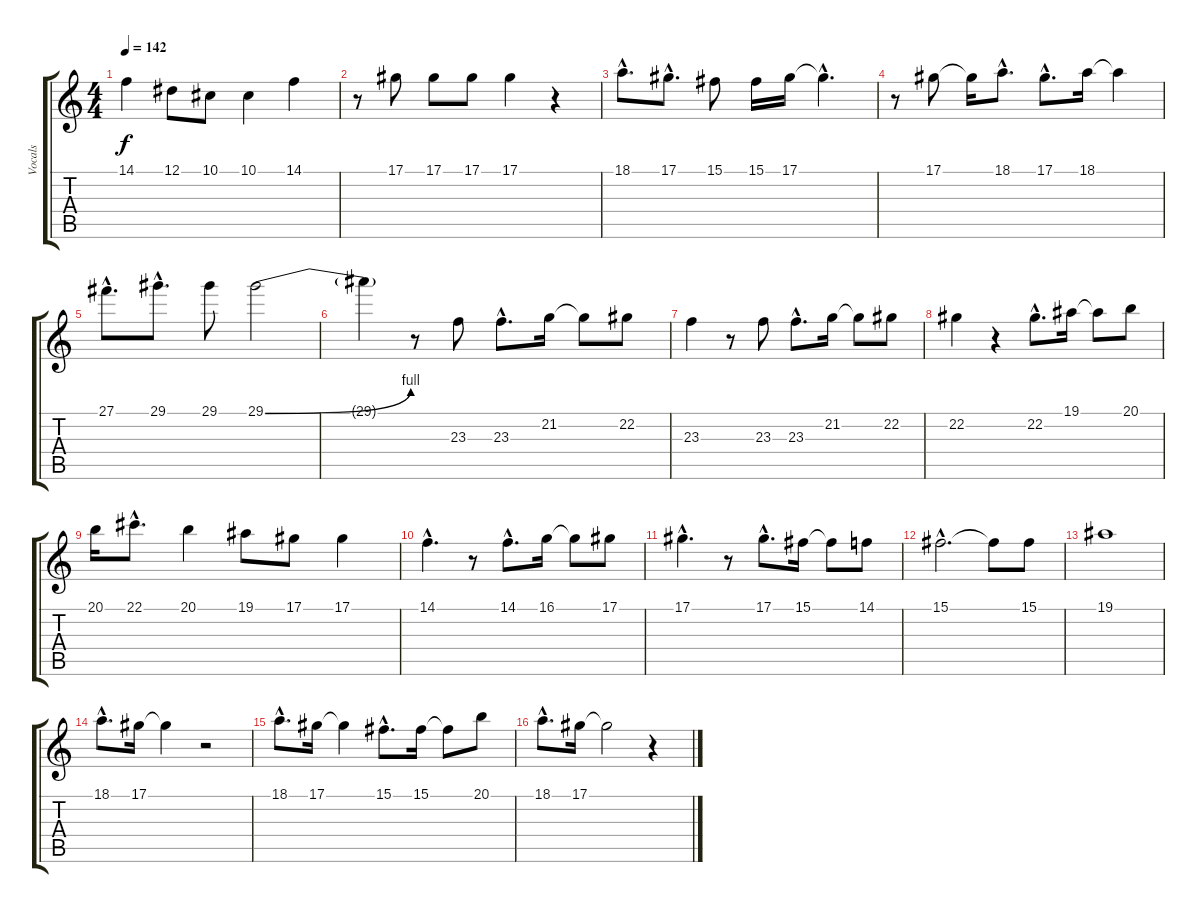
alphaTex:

\track ("Vocals" "Vocals") {instrument baritonesax}
\staff {score tabs}
\tuning (Eb4 Bb3 Gb3 Db3 Ab2 Eb2) {hide}
\ts (4 4)
\tempo 142
\clef g2
\ks c
14.1.4{dy f} 12.1.8 10.1.8 10.1.4 14.1.4 |
r.8 17.1.8 17.1.8 17.1.8 17.1.4 r.4 |
18.1{hac}.8{d} 17.1{hac}.8{d} 15.1.8 15.1.16 17.1.16 17.1{hac t}.4{d} |
r.8 17.1.8 17.1{t}.16 18.1{hac}.8{d} 17.1{hac}.8{d} 18.1.16 18.1{t}.4 |
27.1{hac}.8{d} 29.1{hac}.8{d} 29.1.8 29.1{be (bend 0 0 60 4)}.2 |
29.1{t}.4 r.8 23.3.8 23.3{hac}.8{d} 21.2.16 21.2{t}.8 22.2.8 |
23.3.4 r.8 23.3.8 23.3{hac}.8{d} 21.2.16 21.2{t}.8 22.2.8 |
22.2.4 r.4 22.2{hac}.8{d} 19.1.16 19.1{t}.8 20.1.8 |
20.1.16 22.1{hac}.8{d} 20.1.4 19.1.8 17.1.8 17.1.4 |
14.1{hac}.4{d} r.8 14.1{hac}.8{d} 16.1.16 16.1{t}.8 17.1.8 |
17.1{hac}.4{d} r.8 17.1{hac}.8{d} 15.1.16 15.1{t}.8 14.1.8 |
15.1{hac}.2{d} 15.1{t}.8 15.1.8 |
19.1.1 |
18.1{hac}.8{d} 17.1.16 17.1{t}.4 r.2 |
18.1{hac}.8{d} 17.1.16 17.1{t}.4 15.1{hac}.8{d} 15.1.16 15.1{t}.8 20.1.8 |
18.1{hac}.8{d} 17.1.16 17.1{t}.2 r.4
